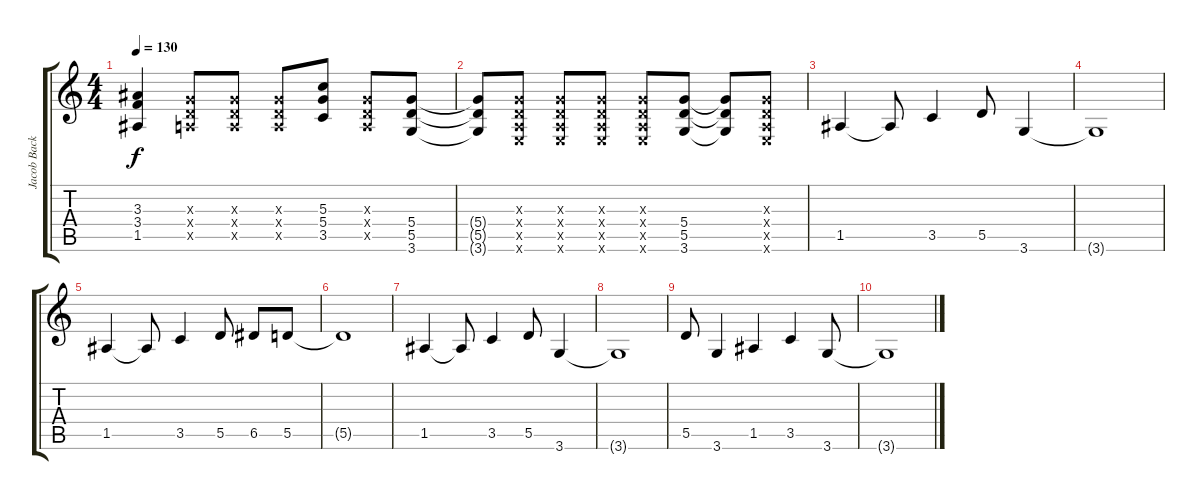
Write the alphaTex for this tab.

\track ("Jacob Backup" "Jacob Back") {instrument distortionguitar}
\staff {score tabs}
\tuning (E4 B3 G3 D3 A2 E2) {hide}
\ts (4 4)
\tempo 130
\clef g2
\ks c
(3.3 3.4 1.5).4{dy f} (0.3{x} 0.4{x} 0.5{x}).8 (0.3{x} 0.4{x} 0.5{x}).8 (0.3{x} 0.4{x} 0.5{x}).8 (5.3 5.4 3.5).8 (0.3{x} 0.4{x} 0.5{x}).8 (5.4 5.5 3.6).8 |
(5.4{t} 5.5{t} 3.6{t}).8 (0.3{x} 0.4{x} 0.5{x} 0.6{x}).8 (0.3{x} 0.4{x} 0.5{x} 0.6{x}).8 (0.3{x} 0.4{x} 0.5{x} 0.6{x}).8 (0.3{x} 0.4{x} 0.5{x} 0.6{x}).8 (5.4 5.5 3.6).8 (5.4{t} 5.5{t} 3.6{t}).8 (0.3{x} 0.4{x} 0.5{x} 0.6{x}).8 |
1.5.4{balance 16 instrument distortionguitar} 1.5{t}.8 3.5.4 5.5.8 3.6.4 |
3.6{t}.1 |
1.5.4{balance 16 instrument distortionguitar} 1.5{t}.8 3.5.4 5.5.8 6.5.8 5.5.8 |
5.5{t}.1 |
1.5.4{balance 16 instrument distortionguitar} 1.5{t}.8 3.5.4 5.5.8 3.6.4 |
3.6{t}.1 |
5.5.8 3.6.4 1.5.4 3.5.4 3.6.8 |
3.6{t}.1
